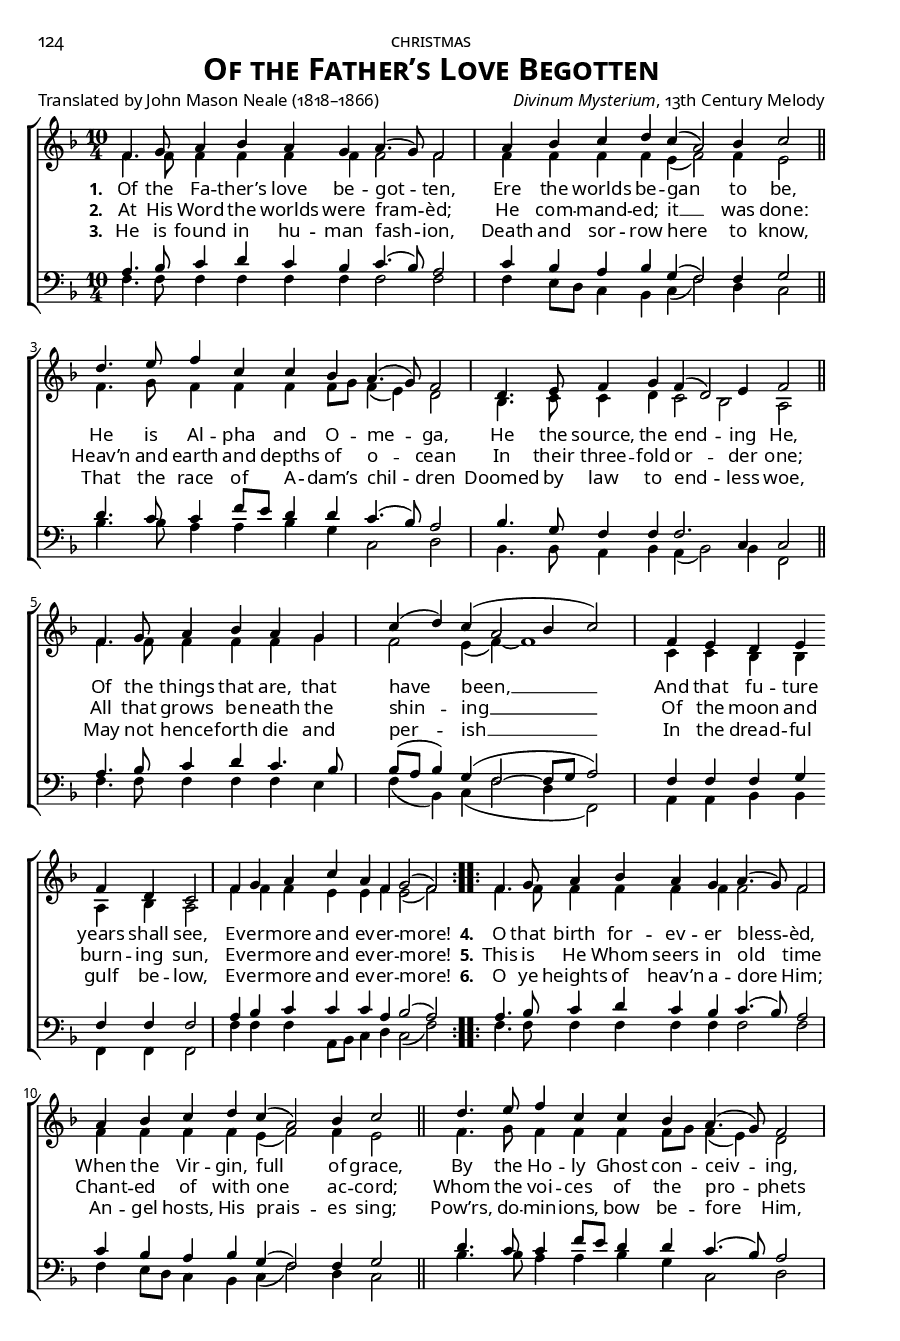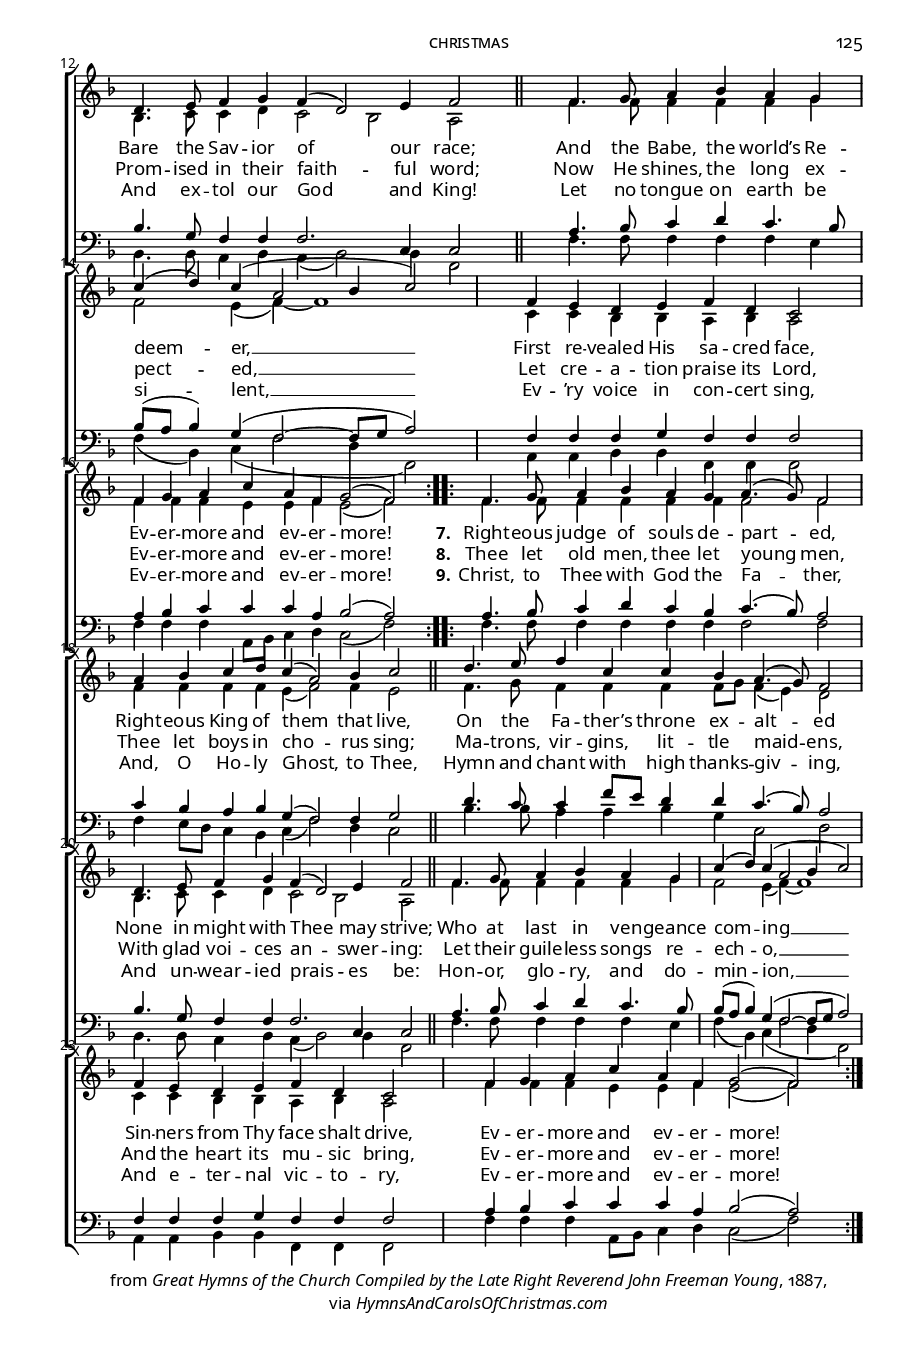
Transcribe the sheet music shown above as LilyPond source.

\version "2.14.2"
\include "util.ly"
\header {
  title = \markup{\override #'(font-name . "Garamond Premier Pro Semibold"){ \abs-fontsize #15 \smallCapsOldStyle"Of the Father’s Love Begotten"}}
  poet = \markup\oldStyleNum"Translated by John Mason Neale (1818–1866)"
  composer = \markup\concat{\italic"Divinum Mysterium" \oldStyleNum", 13th Century Melody"}
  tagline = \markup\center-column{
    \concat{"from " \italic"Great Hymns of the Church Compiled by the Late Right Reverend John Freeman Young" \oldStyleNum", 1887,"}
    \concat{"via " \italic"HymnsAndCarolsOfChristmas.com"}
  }
}
\paper {
  %print-all-headers = ##t
  paper-height = 9\in
  paper-width = 6\in
  indent = 0\in
  %system-system-spacing = #'((basic-distance . 10) (padding . 0))
  system-system-spacing =
    #'((basic-distance . 0)
       (minimum-distance . 0)
       (padding . -5)
       (stretchability . 100))
  ragged-last-bottom = ##f
  ragged-bottom = ##f
  two-sided = ##t
  inner-margin = 0.5\in
  outer-margin = 0.25\in
  top-margin = 0.25\in
  bottom-margin = 0.25\in
  first-page-number = #124
  print-first-page-number = ##t
  headerLine = \markup{\override #'(font-name . "Garamond Premier Pro") \smallCapsOldStyle"christmas"}
  oddHeaderMarkup = \markup\fill-line{
     \override #'(font-name . "Garamond Premier Pro")\abs-fontsize #8.5
     \combine 
        \fill-line{"" \on-the-fly #print-page-number-check-first
        \oldStylePageNum""
        }
        \fill-line{\headerLine}
  }
  evenHeaderMarkup = \markup {
     \override #'(font-name . "Garamond Premier Pro")\abs-fontsize #8.5
     \combine
        \on-the-fly #print-page-number-check-first
        \oldStylePageNum""
        \fill-line{\headerLine}
  }
}
#(set-global-staff-size 14.6) \paper{ #(define fonts (make-pango-font-tree "GoudyOlSt BT" "Garamond Premier Pro" "Garamond Premier Pro" (/ 14.6 20))) }
global = {
  \key f \major
  \time 10/4
  \autoBeamOff
  \override DynamicLineSpanner #'staff-padding = #0.0
  \override DynamicLineSpanner #'Y-extent = #'(-1 . 1)
}

sopMusic = \relative c' {
  \repeat volta 3 {
    f4. g8 a4 bes a g a4.( g8) f2 |
    a4 bes c d c( a2) bes4 c2 \bar "||"
    
    d4. e8 f4 c c bes a4.( g8) f2 |
    d4. e8 f4 g f( d2) e4 f2 \bar "||"
    
    \partial 4*6 f4. g8 a4 bes a g |
    \partial 4*8 c4( d) c4( a2 bes4 c2) |
    \partial 4*8 f,4 e4 d4 e \bar"" f d c2 |
    f4 g a c a f g2( f)
  }
}
sopWords = \lyricmode {
  
}

altoMusic = \relative c' {
  f4. f8 f4 f f f f2 f |
  f4 f f f e( f2) f4 e2 \bar "||"
  
  f4. g8 f4 f f f8[ g] f4( e) d2 |
  bes4. c8 c4 d c2 bes a \bar "||"
  
  f'4. f8 f4 f f g |
  f2 e4( f)~ f1 |
  c4 c4 bes4 bes a bes a2 |
  f'4 f f e e f e2( f)
}
altoWords = \lyricmode {
  \dropLyricsIX
  \set associatedVoice = "sopranos"
  \set stanza = #"1. "
  Of the Fa -- ther’s love be -- got -- ten,
      Ere the worlds be -- gan to be,
  He is Al -- pha and O -- me -- ga,
      He the source, the end -- ing He,
  Of the things that are, that have been, __
      And that fu -- ture years shall see,
  Ev -- er -- more and ev -- er -- more!
  
  \set stanza = #"4."
  O that birth for -- ev -- er bless -- èd,
    When the Vir -- gin, full of grace,
By the Ho -- ly Ghost con -- ceiv -- ing,
    Bare the Sav -- ior of our race;
And the Babe, the world’s Re -- deem -- er, __
    First re -- vealed His sa -- cred face,
        Ev -- er -- more and ev -- er -- more!
  
  
  \set stanza = #" 7."
  Right -- eous judge of souls de -- part -- ed,
    Right -- eous King of them that live,
On the Fa -- ther’s throne ex -- alt -- ed
    None in might with Thee may strive;
Who at last in ven -- geance com -- ing __
    Sin -- ners from Thy face shalt drive,
        Ev -- er -- more and ev -- er -- more!
}
altoWordsII = \lyricmode {
  \dropLyricsIX
%\markup\italic
  \set associatedVoice = "sopranos"
  \set stanza = #"2. "
  At His Word the worlds were fram -- èd;
    He com -- mand -- ed; it __ was done:
Heav’n and earth and depths of o -- cean
    In their three -- fold or -- der one;
All that grows be -- neath the shin -- ing __
    Of the moon and burn -- ing sun,
        Ev -- er -- more and ev -- er -- more!
  
  \set stanza = #"5."
  This is He Whom seers in old time
    Chant -- ed of with one ac -- cord;
Whom the voi -- ces of the pro -- phets
    Prom -- ised in their faith -- ful word;
Now He shines, the long ex -- pect -- ed, __
    Let cre -- a -- tion praise its Lord,
        Ev -- er -- more and ev -- er -- more!
  
  \set stanza = #" 8."
  Thee let old men, thee let young men,
    Thee let boys in cho -- rus sing;
Ma -- trons, vir -- gins, lit -- tle maid -- ens,
    With glad voi -- ces an -- swer -- ing:
Let their guile -- less songs re -- ech -- o, __
    And the heart its mu -- sic bring,
        Ev -- er -- more and ev -- er -- more!
}
altoWordsIII = \lyricmode {
  \dropLyricsIX
  \set associatedVoice = "sopranos"
  \set stanza = #"3. "
  He is found in hu -- man fash -- ion,
    Death and sor -- row here to know,
That the race of A -- dam’s chil -- dren
    Doomed by law to end -- less woe,
May not hence -- forth die and per -- ish __
    In the dread -- ful gulf be -- low,
        Ev -- er -- more and ev -- er -- more!
  
  
  \set stanza = #"6."
  O ye heights of heav’n a -- dore Him;
    An -- gel hosts, His prais -- es sing;
Pow’rs, do -- min -- ions, bow be -- fore Him,
    And ex -- tol our God and King!
Let no tongue on earth be si -- lent, __
    Ev -- ’ry voice in con -- cert sing,
        Ev -- er -- more and ev -- er -- more!
  
  \set stanza = #" 9."
  Christ, to Thee with God the Fa -- ther,
    And, O Ho -- ly Ghost, to Thee,
Hymn and chant with high thanks -- giv -- ing,
    And un -- wear -- ied prais -- es be:
Hon -- or, glo -- ry, and do -- min -- ion, __
    And e -- ter -- nal vic -- to -- ry,
        Ev -- er -- more and ev -- er -- more!
}
altoWordsIV = \lyricmode {
  \set associatedVoice = "sopranos"
}
altoWordsV = \lyricmode {
  \set associatedVoice = "sopranos"
}
altoWordsVI = \lyricmode {
  \set associatedVoice = "sopranos"
}
altoWordsVII = \lyricmode {
  \set associatedVoice = "sopranos"
}
altoWordsVIII = \lyricmode {
  \set associatedVoice = "sopranos"
}
altoWordsIX = \lyricmode {
  \set associatedVoice = "sopranos"
}
tenorMusic = \relative c' {
  a4. bes8 c4 d c bes c4.( bes8) a2 |
  c4 bes a bes g( f2) f4 g2 \bar "||"
  
  d'4. c8 c4 f8[ e] d4 d c4.( bes8) a2 |
  bes4. g8 f4 f f2. c4 c2 \bar "||"
  
  a'4. bes8 c4 d c4. bes8 |
  bes8[( a] bes4) g4( f2~ f8[ g8] a2) |
  f4 f4 f4 g f f f2 |
  a4 bes c c c a bes2( a)
}
tenorWords = \lyricmode {

}

bassMusic = \relative c {
  f4. f8 f4 f f f f2 f |
  f4 e8[ d] c4 bes c( f2) d4 c2 \bar "||"
  
  bes'4. bes8 a4 a bes g c,2 d |
  bes4. bes8 a4 bes a( bes2) bes4 f2 \bar "||"
  
  f'4. f8 f4 f f e |
  f4( bes,) c4( f2 d4 f,2) |
  a4 a4 bes4 bes f f f2 |
  f'4 f f a,8[ bes] c4 d c2( f)
}
bassWords = \lyricmode {

}

pianoRH = \relative c' {
  
}
pianoLH = \relative c' {
  
}

\score {
  <<
   \new ChoirStaff <<
    \new Staff = women <<
      \new Voice = "sopranos" { \voiceOne << \global \repeat unfold3\sopMusic >> }
      \new Voice = "altos" { \voiceTwo << \global \repeat unfold3\altoMusic >> }
    >>
    \new Lyrics \with { alignAboveContext = #"women" \override VerticalAxisGroup #'nonstaff-relatedstaff-spacing = #'((basic-distance . 1))} \lyricsto "sopranos" \sopWords
    \new Lyrics = "altosIX"  \with { alignBelowContext = #"women" } \lyricsto "altos" \altoWordsIX
    \new Lyrics = "altosVIII"  \with { alignBelowContext = #"women" } \lyricsto "altos" \altoWordsVIII
    \new Lyrics = "altosVII"  \with { alignBelowContext = #"women" } \lyricsto "altos" \altoWordsVII
    \new Lyrics = "altosVI"  \with { alignBelowContext = #"women" } \lyricsto "altos" \altoWordsVI
    \new Lyrics = "altosV"  \with { alignBelowContext = #"women" } \lyricsto "altos" \altoWordsV
    \new Lyrics = "altosIV"  \with { alignBelowContext = #"women" } \lyricsto "altos" \altoWordsIV
    \new Lyrics = "altosIII"  \with { alignBelowContext = #"women" } \lyricsto "altos" \altoWordsIII
    \new Lyrics = "altosII"  \with { alignBelowContext = #"women" } \lyricsto "altos" \altoWordsII
    \new Lyrics = "altos"  \with { alignBelowContext = #"women" \override VerticalAxisGroup #'nonstaff-relatedstaff-spacing = #'((padding . -0.5)) } \lyricsto "altos" \altoWords
   \new Staff = men <<
      \clef bass
      \new Voice = "tenors" { \voiceOne << \global \repeat unfold3\tenorMusic >> }
      \new Voice = "basses" { \voiceTwo << \global \repeat unfold3\bassMusic >> }
    >>
    \new Lyrics \with { alignAboveContext = #"men" \override VerticalAxisGroup #'nonstaff-relatedstaff-spacing = #'((basic-distance . 1)) } \lyricsto "tenors" \tenorWords
    \new Lyrics \with { alignBelowContext = #"men" \override VerticalAxisGroup #'nonstaff-relatedstaff-spacing = #'((basic-distance . 1)) } \lyricsto "basses" \bassWords
  >>
%    \new PianoStaff << \new Staff { \new Voice { \pianoRH } } \new Staff { \clef "bass" \pianoLH } >>
  >>
  \layout {
    \context {
      \Score
      \override SpacingSpanner #'base-shortest-duration = #(ly:make-moment 1 1)
      \override SpacingSpanner #'common-shortest-duration = #(ly:make-moment 1 1)
    }
    \context {
      % Remove all empty staves
      % \Staff \RemoveEmptyStaves \override VerticalAxisGroup #'remove-first = ##t
    }
%6.14g	\context { \Lyrics \override LyricText #'font-size = #0.75 }
%{IF_LESSER
\context { \Lyrics \override LyricText #'font-size = #1.2 }
%}%END_IF_LESSER
  }
}
